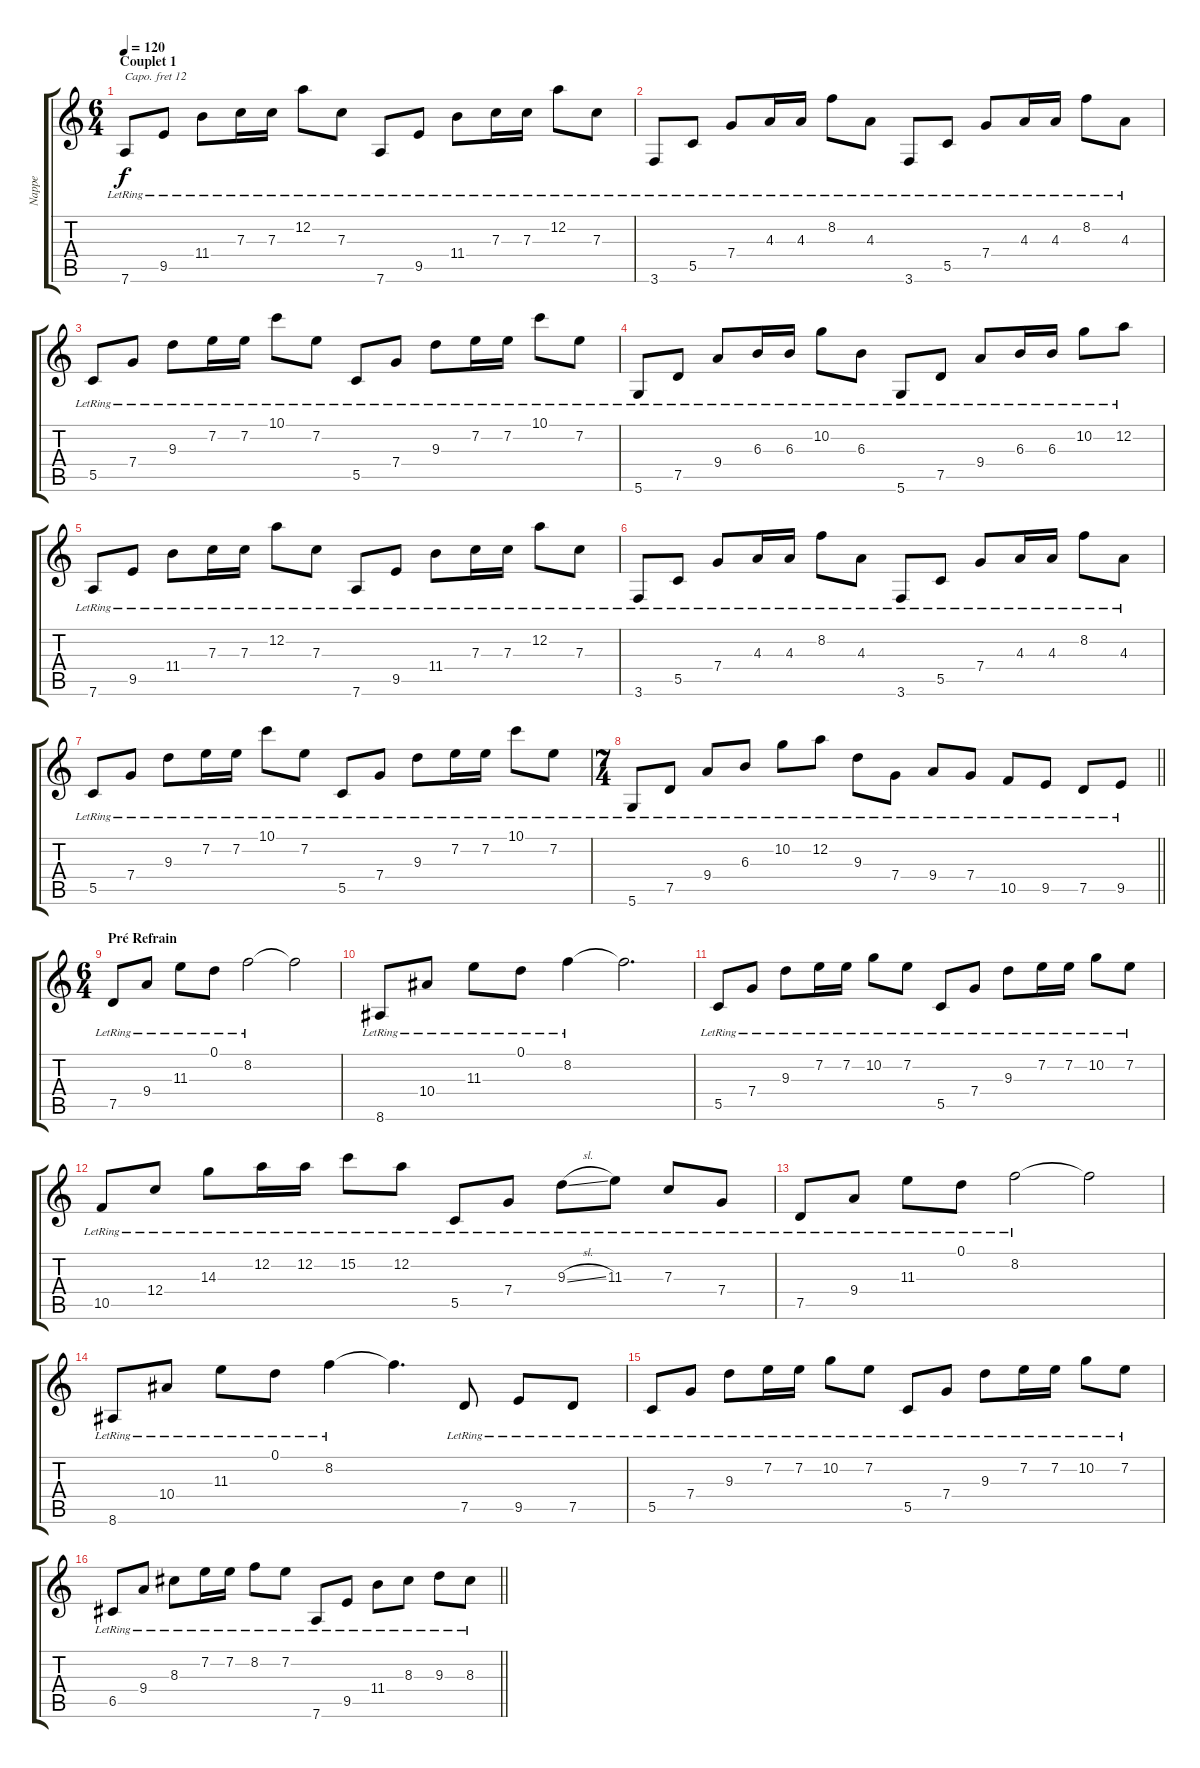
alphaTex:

\track ("Nappe" "Nappe") {instrument fx4atmosphere}
\staff {score tabs}
\capo 12
\tuning (D4 A3 F3 C3 G2 D2) {hide}
\ts (6 4)
\section ("" "Couplet 1")
\tempo 120
\clef g2
\ks c
7.6{lr}.8{dy f} 9.5{lr}.8 11.4{lr}.8 7.3{lr}.16 7.3{lr}.16 12.2{lr}.8 7.3{lr}.8 7.6{lr}.8 9.5{lr}.8 11.4{lr}.8 7.3{lr}.16 7.3{lr}.16 12.2{lr}.8 7.3{lr}.8 |
3.6{lr}.8 5.5{lr}.8 7.4{lr}.8 4.3{lr}.16 4.3{lr}.16 8.2{lr}.8 4.3{lr}.8 3.6{lr}.8 5.5{lr}.8 7.4{lr}.8 4.3{lr}.16 4.3{lr}.16 8.2{lr}.8 4.3{lr}.8 |
5.5{lr}.8 7.4{lr}.8 9.3{lr}.8 7.2{lr}.16 7.2{lr}.16 10.1{lr}.8 7.2{lr}.8 5.5{lr}.8 7.4{lr}.8 9.3{lr}.8 7.2{lr}.16 7.2{lr}.16 10.1{lr}.8 7.2{lr}.8 |
5.6{lr}.8 7.5{lr}.8 9.4{lr}.8 6.3{lr}.16 6.3{lr}.16 10.2{lr}.8 6.3{lr}.8 5.6{lr}.8 7.5{lr}.8 9.4{lr}.8 6.3{lr}.16 6.3{lr}.16 10.2{lr}.8 12.2{lr}.8 |
7.6{lr}.8 9.5{lr}.8 11.4{lr}.8 7.3{lr}.16 7.3{lr}.16 12.2{lr}.8 7.3{lr}.8 7.6{lr}.8 9.5{lr}.8 11.4{lr}.8 7.3{lr}.16 7.3{lr}.16 12.2{lr}.8 7.3{lr}.8 |
3.6{lr}.8 5.5{lr}.8 7.4{lr}.8 4.3{lr}.16 4.3{lr}.16 8.2{lr}.8 4.3{lr}.8 3.6{lr}.8 5.5{lr}.8 7.4{lr}.8 4.3{lr}.16 4.3{lr}.16 8.2{lr}.8 4.3{lr}.8 |
5.5{lr}.8 7.4{lr}.8 9.3{lr}.8 7.2{lr}.16 7.2{lr}.16 10.1{lr}.8 7.2{lr}.8 5.5{lr}.8 7.4{lr}.8 9.3{lr}.8 7.2{lr}.16 7.2{lr}.16 10.1{lr}.8 7.2{lr}.8 |
\ts (7 4)
\barLineRight lightlight
5.6{lr}.8 7.5{lr}.8 9.4{lr}.8 6.3{lr}.8 10.2{lr}.8 12.2{lr}.8 9.3{lr}.8 7.4{lr}.8 9.4{lr}.8 7.4{lr}.8 10.5{lr}.8 9.5{lr}.8 7.5{lr}.8 9.5{lr}.8 |
\ts (6 4)
\section ("" "Pré Refrain")
7.5{lr}.8 9.4{lr}.8 11.3{lr}.8 0.1{lr}.8 8.2{lr}.2 8.2{t}.2 |
8.6{lr}.8 10.4{lr}.8 11.3{lr}.8 0.1{lr}.8 8.2{lr}.4 8.2{t}.2{d} |
5.5{lr}.8 7.4{lr}.8 9.3{lr}.8 7.2{lr}.16 7.2{lr}.16 10.2{lr}.8 7.2{lr}.8 5.5{lr}.8 7.4{lr}.8 9.3{lr}.8 7.2{lr}.16 7.2{lr}.16 10.2{lr}.8 7.2{lr}.8 |
10.5{lr}.8 12.4{lr}.8 14.3{lr}.8 12.2{lr}.16 12.2{lr}.16 15.2{lr}.8 12.2{lr}.8 5.5{lr}.8 7.4{lr}.8 9.3{sl lr}.8 11.3{lr}.8 7.3{lr}.8 7.4{lr}.8 |
7.5{lr}.8 9.4{lr}.8 11.3{lr}.8 0.1{lr}.8 8.2{lr}.2 8.2{t}.2 |
8.6{lr}.8 10.4{lr}.8 11.3{lr}.8 0.1{lr}.8 8.2{lr}.4 8.2{t}.4{d} 7.5{lr}.8 9.5{lr}.8 7.5{lr}.8 |
5.5{lr}.8 7.4{lr}.8 9.3{lr}.8 7.2{lr}.16 7.2{lr}.16 10.2{lr}.8 7.2{lr}.8 5.5{lr}.8 7.4{lr}.8 9.3{lr}.8 7.2{lr}.16 7.2{lr}.16 10.2{lr}.8 7.2{lr}.8 |
\barLineRight lightlight
6.5{lr}.8 9.4{lr}.8 8.3{lr}.8 7.2{lr}.16 7.2{lr}.16 8.2{lr}.8 7.2{lr}.8 7.6{lr}.8 9.5{lr}.8 11.4{lr}.8 8.3{lr}.8 9.3{lr}.8 8.3{lr}.8
